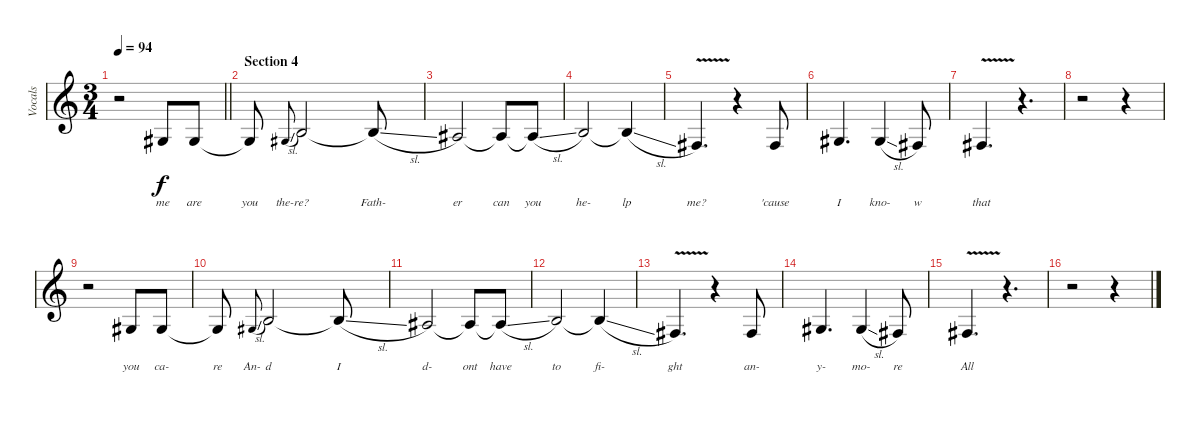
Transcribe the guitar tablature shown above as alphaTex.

\track ("Vocals" "Vocals") {instrument tenorsax}
\staff {score}
\tuning (E4 B3 G3 D3 A2 E2) {hide}
\ts (3 4)
\tempo 94
\clef g2
\barLineRight lightlight
\ks c
r.2{dy f} 6.4.8{lyrics (0 "me") lyrics (1 "") lyrics (2 "") lyrics (3 "") lyrics (4 "") volume 10} 6.4.8{lyrics (0 "are") lyrics (1 "") lyrics (2 "") lyrics (3 "") lyrics (4 "")} |
\section ("" "Section 4")
6.4{t}.8{lyrics (0 "you") lyrics (1 "") lyrics (2 "") lyrics (3 "") lyrics (4 "")} 6.4{sl}.8{lyrics (0 "the-") lyrics (1 "") lyrics (2 "") lyrics (3 "") lyrics (4 "") gr onbeat} 9.4.2{lyrics (0 "re?") lyrics (1 "") lyrics (2 "") lyrics (3 "") lyrics (4 "")} 9.4{sl t}.8{lyrics (0 "Fath-") lyrics (1 "") lyrics (2 "") lyrics (3 "") lyrics (4 "")} |
8.4.2{lyrics (0 "er") lyrics (1 "") lyrics (2 "") lyrics (3 "") lyrics (4 "")} 8.4{t}.8{lyrics (0 "can") lyrics (1 "") lyrics (2 "") lyrics (3 "") lyrics (4 "")} 8.4{sl t}.8{lyrics (0 "you") lyrics (1 "") lyrics (2 "") lyrics (3 "") lyrics (4 "")} |
9.4.2{lyrics (0 "he-") lyrics (1 "") lyrics (2 "") lyrics (3 "") lyrics (4 "")} 9.4{sl t}.4{lyrics (0 "lp") lyrics (1 "") lyrics (2 "") lyrics (3 "") lyrics (4 "")} |
4.4{v}.4{d lyrics (0 "me?") lyrics (1 "") lyrics (2 "") lyrics (3 "") lyrics (4 "")} r.4 4.4.8{lyrics (0 "'cause") lyrics (1 "") lyrics (2 "") lyrics (3 "") lyrics (4 "")} |
6.4.4{d lyrics (0 "I") lyrics (1 "") lyrics (2 "") lyrics (3 "") lyrics (4 "")} 6.4{sl}.4{lyrics (0 "kno-") lyrics (1 "") lyrics (2 "") lyrics (3 "") lyrics (4 "")} 4.4.8{lyrics (0 "w") lyrics (1 "") lyrics (2 "") lyrics (3 "") lyrics (4 "")} |
4.4{v}.4{d lyrics (0 "that") lyrics (1 "") lyrics (2 "") lyrics (3 "") lyrics (4 "")} r.4{d} |
r.2 r.4 |
r.2 6.4.8{lyrics (0 "you") lyrics (1 "") lyrics (2 "") lyrics (3 "") lyrics (4 "")} 6.4.8{lyrics (0 "ca-") lyrics (1 "") lyrics (2 "") lyrics (3 "") lyrics (4 "")} |
6.4{t}.8{lyrics (0 "re") lyrics (1 "") lyrics (2 "") lyrics (3 "") lyrics (4 "")} 6.4{sl}.8{lyrics (0 "An-") lyrics (1 "") lyrics (2 "") lyrics (3 "") lyrics (4 "") gr onbeat} 9.4.2{lyrics (0 "d") lyrics (1 "") lyrics (2 "") lyrics (3 "") lyrics (4 "")} 9.4{sl t}.8{lyrics (0 "I") lyrics (1 "") lyrics (2 "") lyrics (3 "") lyrics (4 "")} |
8.4.2{lyrics (0 "d-") lyrics (1 "") lyrics (2 "") lyrics (3 "") lyrics (4 "")} 8.4{t}.8{lyrics (0 "ont") lyrics (1 "") lyrics (2 "") lyrics (3 "") lyrics (4 "")} 8.4{sl t}.8{lyrics (0 "have") lyrics (1 "") lyrics (2 "") lyrics (3 "") lyrics (4 "")} |
9.4.2{lyrics (0 "to") lyrics (1 "") lyrics (2 "") lyrics (3 "") lyrics (4 "")} 9.4{sl t}.4{lyrics (0 "fi-") lyrics (1 "") lyrics (2 "") lyrics (3 "") lyrics (4 "")} |
4.4{v}.4{d lyrics (0 "ght") lyrics (1 "") lyrics (2 "") lyrics (3 "") lyrics (4 "")} r.4 4.4.8{lyrics (0 "an-") lyrics (1 "") lyrics (2 "") lyrics (3 "") lyrics (4 "")} |
6.4.4{d lyrics (0 "y-") lyrics (1 "") lyrics (2 "") lyrics (3 "") lyrics (4 "")} 6.4{sl}.4{lyrics (0 "mo-") lyrics (1 "") lyrics (2 "") lyrics (3 "") lyrics (4 "")} 4.4.8{lyrics (0 "re") lyrics (1 "") lyrics (2 "") lyrics (3 "") lyrics (4 "")} |
4.4{v}.4{d lyrics (0 "All") lyrics (1 "") lyrics (2 "") lyrics (3 "") lyrics (4 "")} r.4{d} |
r.2 r.4
